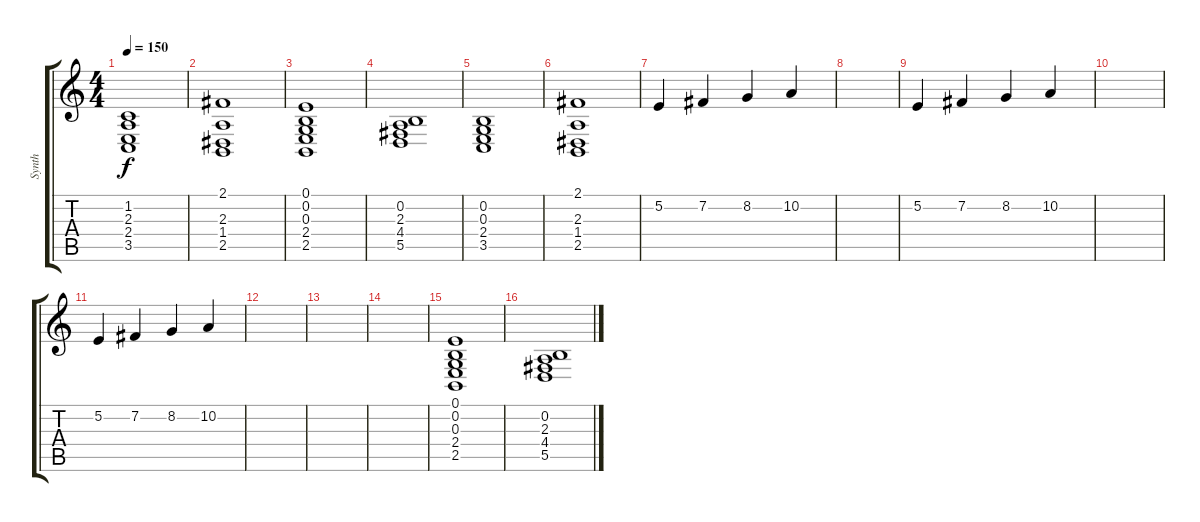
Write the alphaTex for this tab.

\track ("Synth" "Synth") {instrument synthstrings1}
\staff {score tabs}
\tuning (E4 B3 G3 D3 A2 E2) {hide}
\ts (4 4)
\tempo 150
\clef g2
\ks c
(1.2 2.3 2.4 3.5).1{dy f} |
(2.1 2.3 1.4 2.5).1 |
(0.1 0.2 0.3 2.4 2.5).1 |
(0.2 2.3 4.4 5.5).1 |
(0.2 0.3 2.4 3.5).1 |
(2.1 2.3 1.4 2.5).1 |
5.2.4 7.2.4 8.2.4 10.2.4 |
|
5.2.4 7.2.4 8.2.4 10.2.4 |
|
5.2.4 7.2.4 8.2.4 10.2.4 |
|
|
|
(0.1 0.2 0.3 2.4 2.5).1 |
(0.2 2.3 4.4 5.5).1
